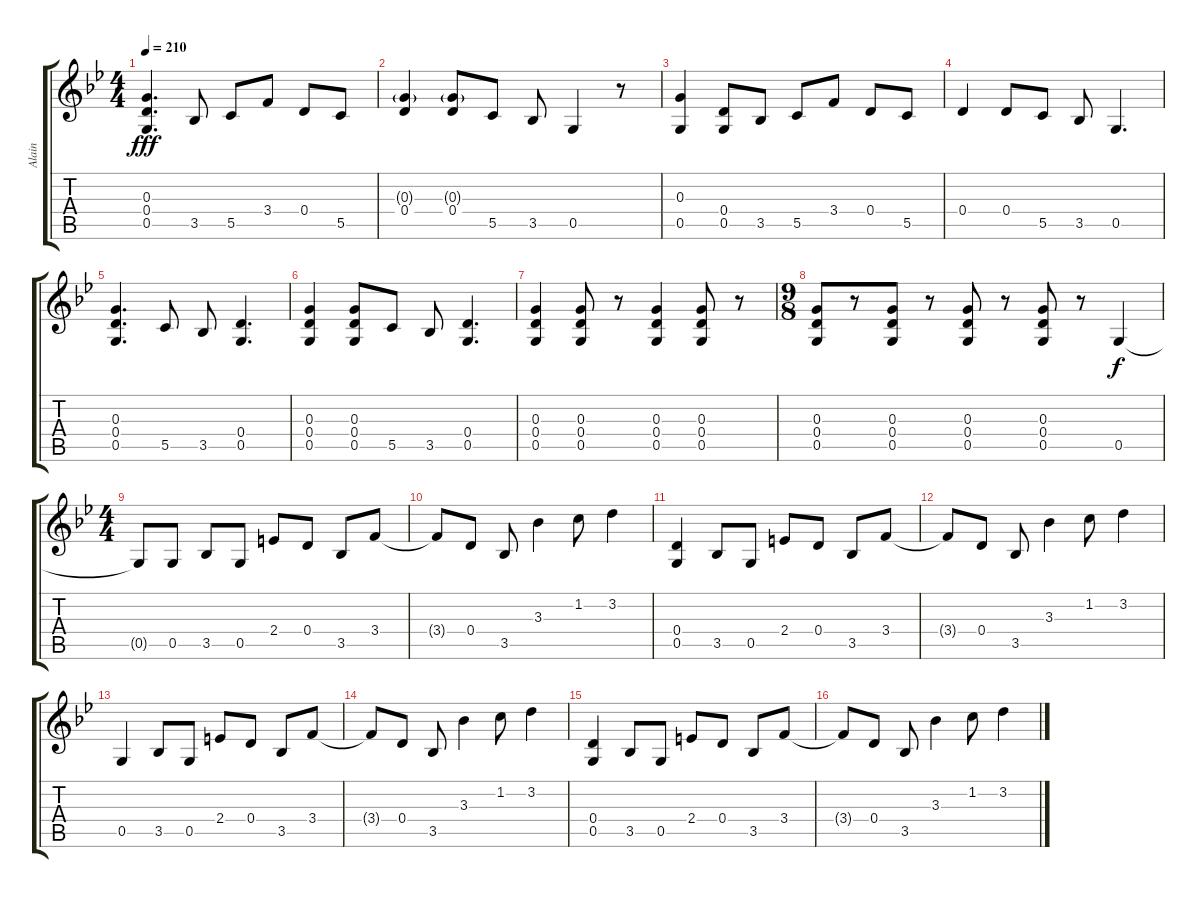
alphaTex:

\track ("Alain" "Alain") {instrument overdrivenguitar}
\staff {score tabs}
\tuning (D4 B3 G3 D3 G2 D2) {hide}
\ts (4 4)
\tempo 210
\clef g2
\ks gminor
(0.3 0.4 0.5).4{d dy fff} 3.5.8 5.5.8 3.4.8 0.4.8 5.5.8 |
(0.3{g} 0.4).4 (0.3{g} 0.4).8 5.5.8 3.5.8 0.5.4 r.8 |
(0.3 0.5).4 (0.4 0.5).8 3.5.8 5.5.8 3.4.8 0.4.8 5.5.8 |
0.4.4 0.4.8 5.5.8 3.5.8 0.5.4{d} |
(0.3 0.4 0.5).4{d} 5.5.8 3.5.8 (0.4 0.5).4{d} |
(0.3 0.4 0.5).4 (0.3 0.4 0.5).8 5.5.8 3.5.8 (0.4 0.5).4{d} |
(0.3 0.4 0.5).4 (0.3 0.4 0.5).8 r.8 (0.3 0.4 0.5).4 (0.3 0.4 0.5).8 r.8 |
\ts (9 8)
(0.3 0.4 0.5).8 r.8 (0.3 0.4 0.5).8 r.8 (0.3 0.4 0.5).8 r.8 (0.3 0.4 0.5).8 r.8 0.5.4{dy f} |
\ts (4 4)
0.5{t}.8 0.5.8 3.5.8 0.5.8 2.4.8 0.4.8 3.5.8 3.4.8 |
3.4{t}.8 0.4.8 3.5.8 3.3.4 1.2.8 3.2.4 |
(0.4 0.5).4 3.5.8 0.5.8 2.4.8 0.4.8 3.5.8 3.4.8 |
3.4{t}.8 0.4.8 3.5.8 3.3.4 1.2.8 3.2.4 |
0.5.4 3.5.8 0.5.8 2.4.8 0.4.8 3.5.8 3.4.8 |
3.4{t}.8 0.4.8 3.5.8 3.3.4 1.2.8 3.2.4 |
(0.4 0.5).4 3.5.8 0.5.8 2.4.8 0.4.8 3.5.8 3.4.8 |
3.4{t}.8 0.4.8 3.5.8 3.3.4 1.2.8 3.2.4
